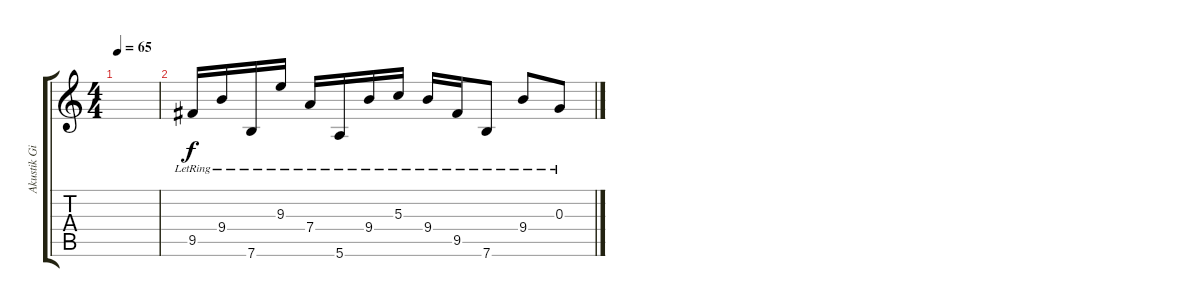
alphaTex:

\track ("Akustik Gitar" "Akustik Gi") {instrument acousticguitarnylon}
\staff {score tabs}
\tuning (E4 B3 G3 D3 A2 E2) {hide}
\ts (4 4)
\tempo 65
\clef g2
\ks c
|
9.5{lr}.16{volume 0} 9.4{lr}.16 7.6{lr}.16 9.3{lr}.16 7.4{lr}.16 5.6{lr}.16 9.4{lr}.16 5.3{lr}.16 9.4{lr}.16 9.5{lr}.16 7.6{lr}.8 9.4{lr}.8 0.3{lr}.8
